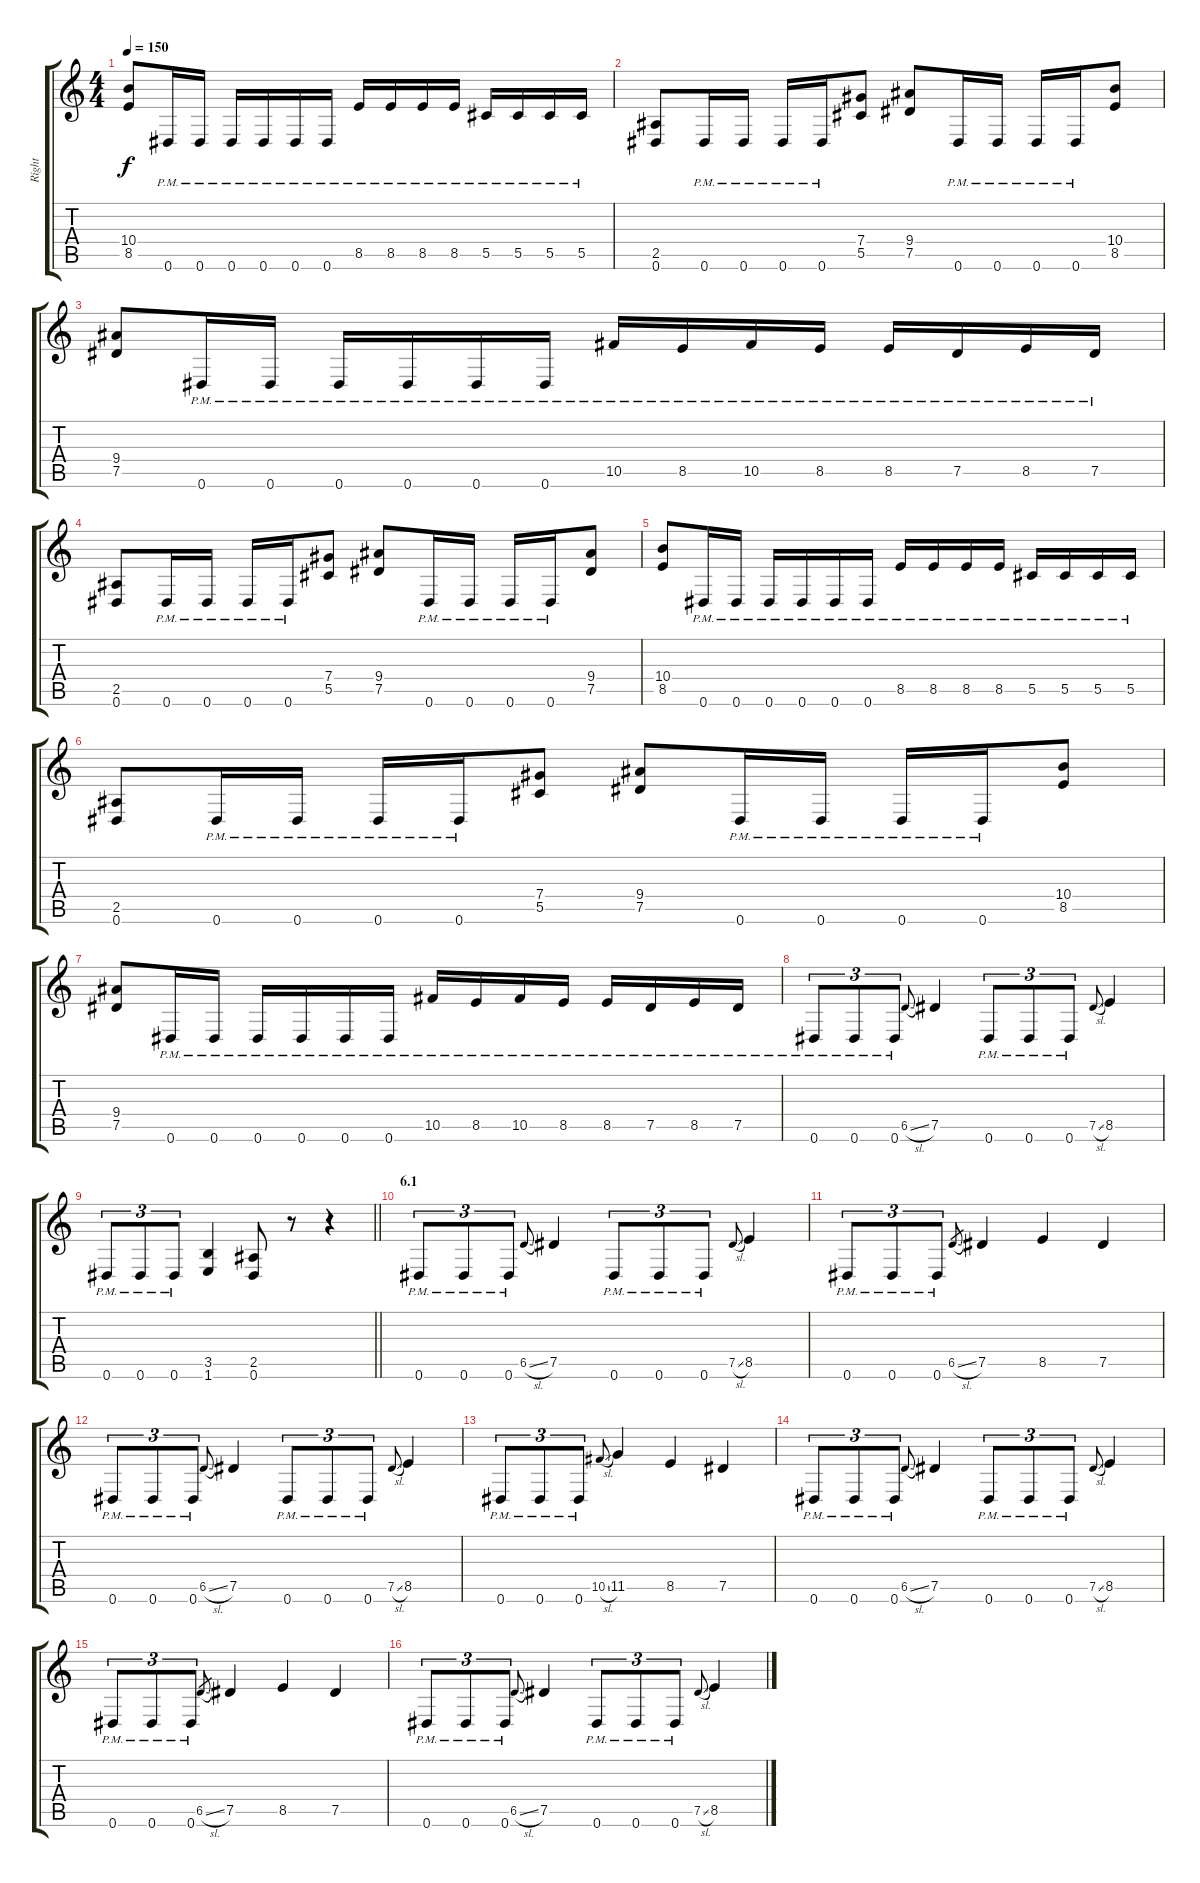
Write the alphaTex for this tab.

\track ("Right" "Right") {instrument distortionguitar}
\staff {score tabs}
\tuning (Eb4 Bb3 Gb3 Db3 Ab2 Eb2) {hide}
\ts (4 4)
\tempo 150
\clef g2
\ks c
(10.4 8.5).8{dy f} 0.6{pm}.16 0.6{pm}.16 0.6{pm}.16 0.6{pm}.16 0.6{pm}.16 0.6{pm}.16 8.5{pm}.16 8.5{pm}.16 8.5{pm}.16 8.5{pm}.16 5.5{pm}.16 5.5{pm}.16 5.5{pm}.16 5.5{pm}.16 |
(2.5 0.6).8 0.6{pm}.16 0.6{pm}.16 0.6{pm}.16 0.6{pm}.16 (7.4 5.5).8 (9.4 7.5).8 0.6{pm}.16 0.6{pm}.16 0.6{pm}.16 0.6{pm}.16 (10.4 8.5).8 |
(9.4 7.5).8 0.6{pm}.16 0.6{pm}.16 0.6{pm}.16 0.6{pm}.16 0.6{pm}.16 0.6{pm}.16 10.5{pm}.16 8.5{pm}.16 10.5{pm}.16 8.5{pm}.16 8.5{pm}.16 7.5{pm}.16 8.5{pm}.16 7.5{pm}.16 |
(2.5 0.6).8 0.6{pm}.16 0.6{pm}.16 0.6{pm}.16 0.6{pm}.16 (7.4 5.5).8 (9.4 7.5).8 0.6{pm}.16 0.6{pm}.16 0.6{pm}.16 0.6{pm}.16 (9.4 7.5).8 |
(10.4 8.5).8 0.6{pm}.16 0.6{pm}.16 0.6{pm}.16 0.6{pm}.16 0.6{pm}.16 0.6{pm}.16 8.5{pm}.16 8.5{pm}.16 8.5{pm}.16 8.5{pm}.16 5.5{pm}.16 5.5{pm}.16 5.5{pm}.16 5.5{pm}.16 |
(2.5 0.6).8 0.6{pm}.16 0.6{pm}.16 0.6{pm}.16 0.6{pm}.16 (7.4 5.5).8 (9.4 7.5).8 0.6{pm}.16 0.6{pm}.16 0.6{pm}.16 0.6{pm}.16 (10.4 8.5).8 |
(9.4 7.5).8 0.6{pm}.16 0.6{pm}.16 0.6{pm}.16 0.6{pm}.16 0.6{pm}.16 0.6{pm}.16 10.5{pm}.16 8.5{pm}.16 10.5{pm}.16 8.5{pm}.16 8.5{pm}.16 7.5{pm}.16 8.5{pm}.16 7.5{pm}.16 |
0.6{pm}.8{tu (3 2)} 0.6{pm}.8{tu (3 2)} 0.6{pm}.8{tu (3 2)} 6.5{sl}.8{gr onbeat} 7.5.4 0.6{pm}.8{tu (3 2)} 0.6{pm}.8{tu (3 2)} 0.6{pm}.8{tu (3 2)} 7.5{sl}.8{gr onbeat} 8.5.4 |
\barLineRight lightlight
0.6{pm}.8{tu (3 2)} 0.6{pm}.8{tu (3 2)} 0.6{pm}.8{tu (3 2)} (3.5 1.6).4 (2.5 0.6).8 r.8 r.4 |
\section ("" "6.1")
0.6{pm}.8{tu (3 2)} 0.6{pm}.8{tu (3 2)} 0.6{pm}.8{tu (3 2)} 6.5{sl}.8{gr onbeat} 7.5.4 0.6{pm}.8{tu (3 2)} 0.6{pm}.8{tu (3 2)} 0.6{pm}.8{tu (3 2)} 7.5{sl}.8{gr onbeat} 8.5.4 |
0.6{pm}.8{tu (3 2)} 0.6{pm}.8{tu (3 2)} 0.6{pm}.8{tu (3 2)} 6.5{sl}.8{gr} 7.5.4 8.5.4 7.5.4 |
0.6{pm}.8{tu (3 2)} 0.6{pm}.8{tu (3 2)} 0.6{pm}.8{tu (3 2)} 6.5{sl}.8{gr onbeat} 7.5.4 0.6{pm}.8{tu (3 2)} 0.6{pm}.8{tu (3 2)} 0.6{pm}.8{tu (3 2)} 7.5{sl}.8{gr onbeat} 8.5.4 |
0.6{pm}.8{tu (3 2)} 0.6{pm}.8{tu (3 2)} 0.6{pm}.8{tu (3 2)} 10.5{sl}.8{gr onbeat} 11.5.4 8.5.4 7.5.4 |
0.6{pm}.8{tu (3 2)} 0.6{pm}.8{tu (3 2)} 0.6{pm}.8{tu (3 2)} 6.5{sl}.8{gr onbeat} 7.5.4 0.6{pm}.8{tu (3 2)} 0.6{pm}.8{tu (3 2)} 0.6{pm}.8{tu (3 2)} 7.5{sl}.8{gr onbeat} 8.5.4 |
0.6{pm}.8{tu (3 2)} 0.6{pm}.8{tu (3 2)} 0.6{pm}.8{tu (3 2)} 6.5{sl}.8{gr} 7.5.4 8.5.4 7.5.4 |
0.6{pm}.8{tu (3 2)} 0.6{pm}.8{tu (3 2)} 0.6{pm}.8{tu (3 2)} 6.5{sl}.8{gr onbeat} 7.5.4 0.6{pm}.8{tu (3 2)} 0.6{pm}.8{tu (3 2)} 0.6{pm}.8{tu (3 2)} 7.5{sl}.8{gr onbeat} 8.5.4
